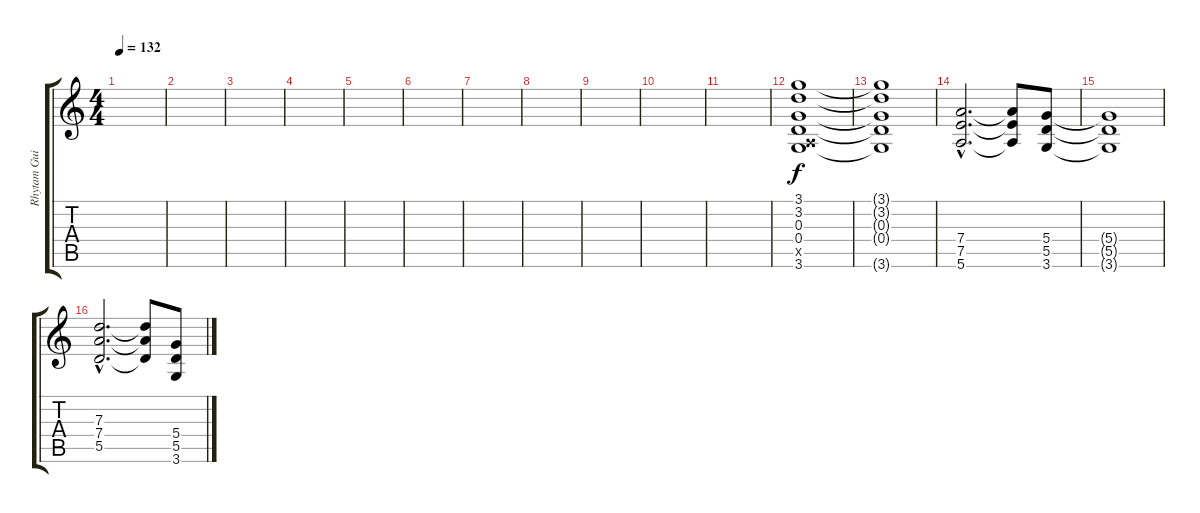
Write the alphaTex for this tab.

\track ("Rhytam Guitar" "Rhytam Gui") {instrument overdrivenguitar}
\staff {score tabs}
\tuning (E4 B3 G3 D3 A2 E2) {hide}
\ts (4 4)
\tempo 132
\clef g2
\ks c
|
|
|
|
|
|
|
|
|
|
|
(3.1 3.2 0.3 0.4 0.5{x} 3.6).1{volume 13 instrument overdrivenguitar} |
(3.1{t} 3.2{t} 0.3{t} 0.4{t} 3.6{t}).1 |
(7.4{hac} 7.5{hac} 5.6{hac}).2{d} (7.4{t} 7.5{t} 5.6{t}).8 (5.4 5.5 3.6).8 |
(5.4{t} 5.5{t} 3.6{t}).1 |
(7.3{hac} 7.4{hac} 5.5{hac}).2{d} (7.3{t} 7.4{t} 5.5{t}).8 (5.4 5.5 3.6).8
